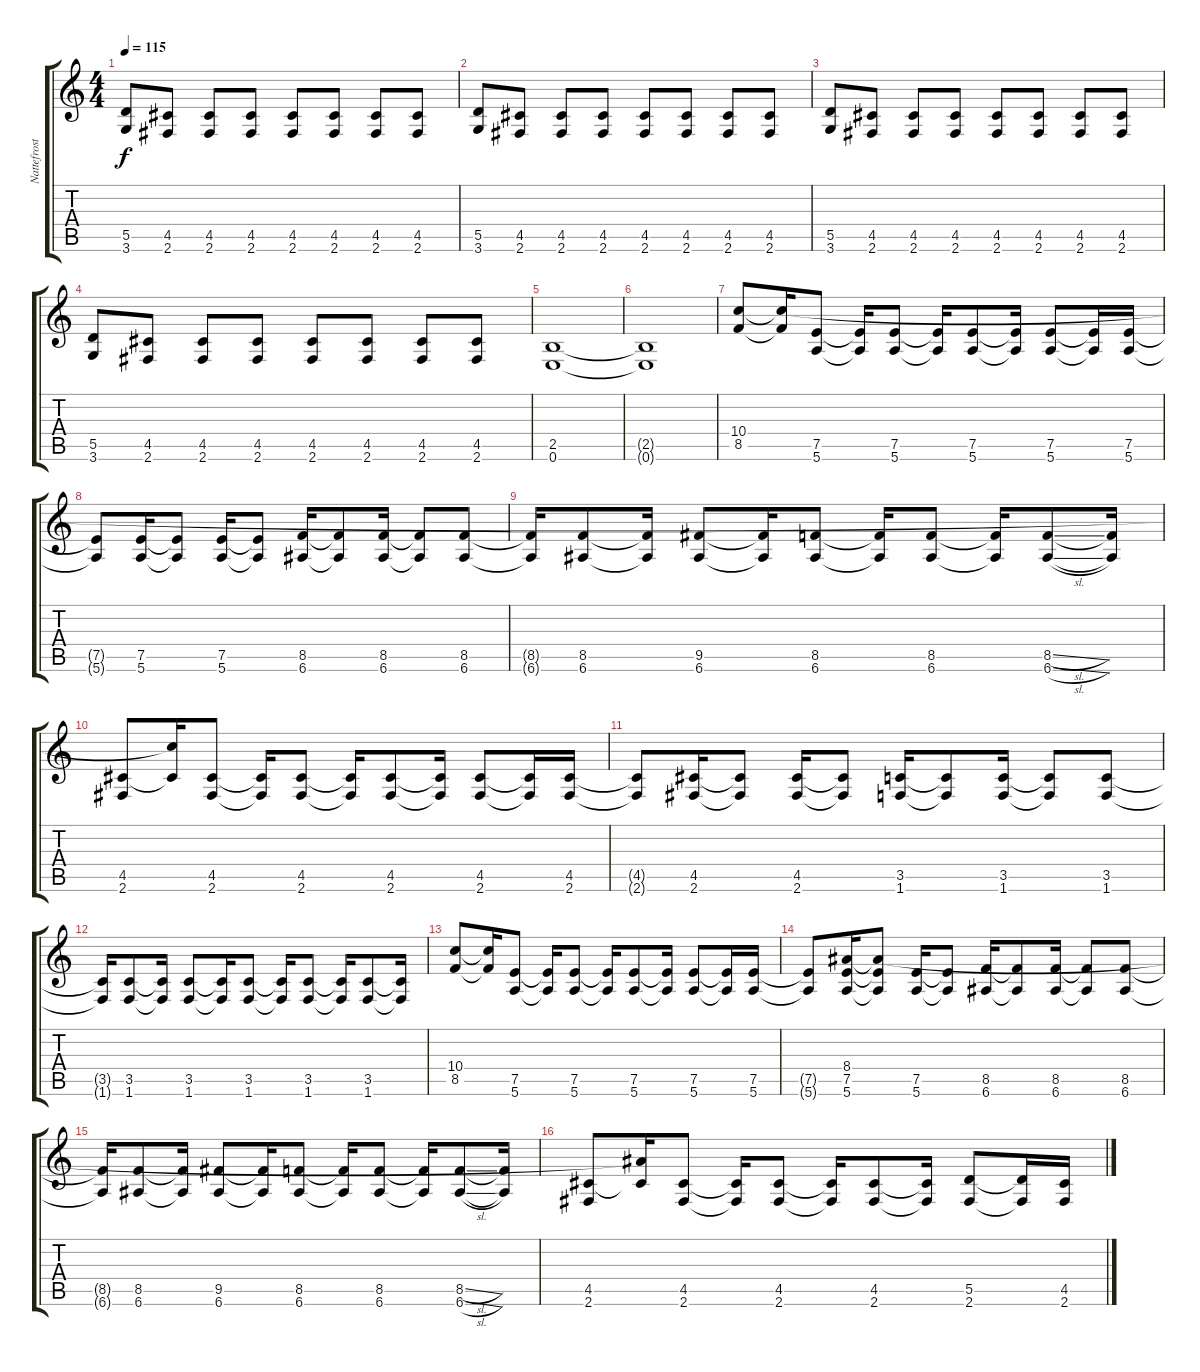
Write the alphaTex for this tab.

\track ("Nattefrost" "Nattefrost") {instrument distortionguitar}
\staff {score tabs}
\tuning (E4 B3 G3 D3 A2 E2) {hide}
\ts (4 4)
\tempo 115
\clef g2
\ks c
(5.5 3.6).8{dy f} (4.5 2.6).8 (4.5 2.6).8 (4.5 2.6).8 (4.5 2.6).8 (4.5 2.6).8 (4.5 2.6).8 (4.5 2.6).8 |
(5.5 3.6).8 (4.5 2.6).8 (4.5 2.6).8 (4.5 2.6).8 (4.5 2.6).8 (4.5 2.6).8 (4.5 2.6).8 (4.5 2.6).8 |
(5.5 3.6).8 (4.5 2.6).8 (4.5 2.6).8 (4.5 2.6).8 (4.5 2.6).8 (4.5 2.6).8 (4.5 2.6).8 (4.5 2.6).8 |
(5.5 3.6).8 (4.5 2.6).8 (4.5 2.6).8 (4.5 2.6).8 (4.5 2.6).8 (4.5 2.6).8 (4.5 2.6).8 (4.5 2.6).8 |
(2.5 0.6).1 |
(2.5{t} 0.6{t}).1 |
(10.4 8.5).8 (10.4{t} 8.5{t}).16 (7.5 5.6).8 (7.5{t} 5.6{t}).16 (7.5 5.6).8 (7.5{t} 5.6{t}).16 (7.5 5.6).8 (7.5{t} 5.6{t}).16 (7.5 5.6).8 (7.5{t} 5.6{t}).16 (7.5 5.6).16 |
(7.5{t} 5.6{t}).8 (7.5 5.6).16 (7.5{t} 5.6{t}).8 (7.5 5.6).16 (7.5{t} 5.6{t}).8 (8.5 6.6).16 (8.5{t} 6.6{t}).8 (8.5 6.6).16 (8.5{t} 6.6{t}).8 (8.5 6.6).8 |
(8.5{t} 6.6{t}).16 (8.5 6.6).8 (8.5{t} 6.6{t}).16 (9.5 6.6).8 (9.5{t} 6.6{t}).16 (8.5 6.6).8 (8.5{t} 6.6{t}).16 (8.5 6.6).8 (8.5{t} 6.6{t}).16 (8.5{sl} 6.6{sl}).8 (8.5{t} 6.6{t}).16 |
(4.5 2.6).8 (10.4{t} 4.5{t}).16 (4.5 2.6).8 (4.5{t} 2.6{t}).16 (4.5 2.6).8 (4.5{t} 2.6{t}).16 (4.5 2.6).8 (4.5{t} 2.6{t}).16 (4.5 2.6).8 (4.5{t} 2.6{t}).16 (4.5 2.6).16 |
(4.5{t} 2.6{t}).8 (4.5 2.6).16 (4.5{t} 2.6{t}).8 (4.5 2.6).16 (4.5{t} 2.6{t}).8 (3.5 1.6).16 (3.5{t} 1.6{t}).8 (3.5 1.6).16 (3.5{t} 1.6{t}).8 (3.5 1.6).8 |
(3.5{t} 1.6{t}).16 (3.5 1.6).8 (3.5{t} 1.6{t}).16 (3.5 1.6).8 (3.5{t} 1.6{t}).16 (3.5 1.6).8 (3.5{t} 1.6{t}).16 (3.5 1.6).8 (3.5{t} 1.6{t}).16 (3.5 1.6).8 (3.5{t} 1.6{t}).16 |
(10.4 8.5).8 (10.4{t} 8.5{t}).16 (7.5 5.6).8 (7.5{t} 5.6{t}).16 (7.5 5.6).8 (7.5{t} 5.6{t}).16 (7.5 5.6).8 (7.5{t} 5.6{t}).16 (7.5 5.6).8 (7.5{t} 5.6{t}).16 (7.5 5.6).16 |
(7.5{t} 5.6{t}).8 (8.4 7.5 5.6).16 (8.4{t} 7.5{t} 5.6{t}).8 (7.5 5.6).16 (7.5{t} 5.6{t}).8 (8.5 6.6).16 (8.5{t} 6.6{t}).8 (8.5 6.6).16 (8.5{t} 6.6{t}).8 (8.5 6.6).8 |
(8.5{t} 6.6{t}).16 (8.5 6.6).8 (8.5{t} 6.6{t}).16 (9.5 6.6).8 (9.5{t} 6.6{t}).16 (8.5 6.6).8 (8.5{t} 6.6{t}).16 (8.5 6.6).8 (8.5{t} 6.6{t}).16 (8.5{sl} 6.6{sl}).8 (8.5{t} 6.6{t}).16 |
(4.5 2.6).8 (8.4{t} 4.5{t}).16 (4.5 2.6).8 (4.5{t} 2.6{t}).16 (4.5 2.6).8 (4.5{t} 2.6{t}).16 (4.5 2.6).8 (4.5{t} 2.6{t}).16 (5.5 2.6).8 (5.5{t} 2.6{t}).16 (4.5 2.6).16
